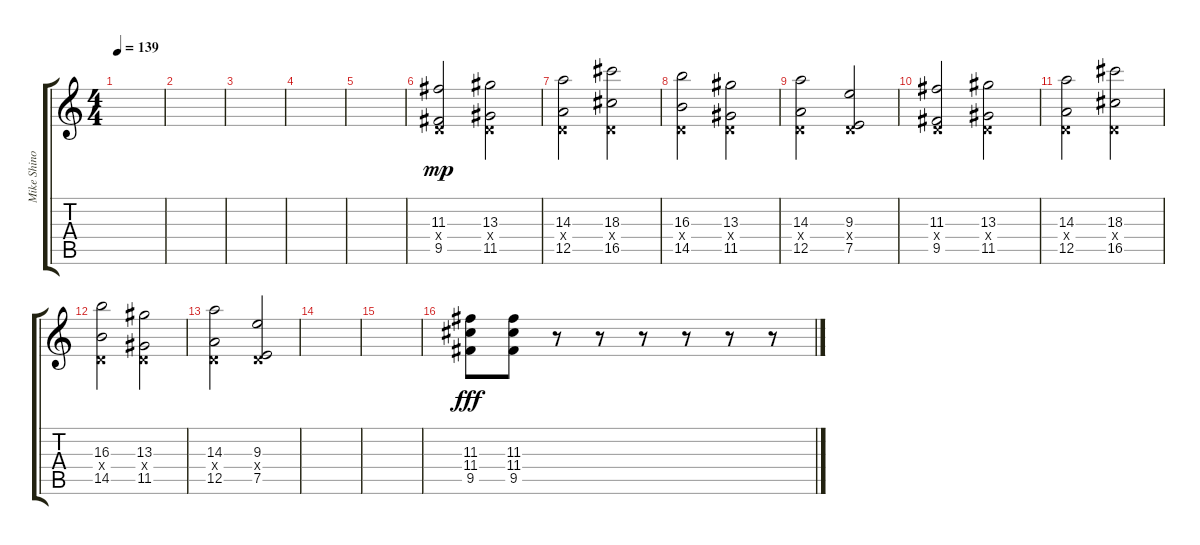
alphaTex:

\track ("Mike Shinoda [Gtr.1]" "Mike Shino") {instrument overdrivenguitar}
\staff {score tabs}
\tuning (E4 B3 G3 D3 A2 D2) {hide}
\ts (4 4)
\tempo 139
\clef g2
\ks c
|
|
|
|
|
(11.3 0.4{x} 9.5).2{dy mp} (13.3 0.4{x} 11.5).2 |
(14.3 0.4{x} 12.5).2 (18.3 0.4{x} 16.5).2 |
(16.3 0.4{x} 14.5).2 (13.3 0.4{x} 11.5).2 |
(14.3 0.4{x} 12.5).2 (9.3 0.4{x} 7.5).2 |
(11.3 0.4{x} 9.5).2 (13.3 0.4{x} 11.5).2 |
(14.3 0.4{x} 12.5).2 (18.3 0.4{x} 16.5).2 |
(16.3 0.4{x} 14.5).2 (13.3 0.4{x} 11.5).2 |
(14.3 0.4{x} 12.5).2 (9.3 0.4{x} 7.5).2 |
|
|
(11.3 11.4 9.5).8{dy fff} (11.3 11.4 9.5).8 r.8 r.8 r.8 r.8 r.8 r.8
